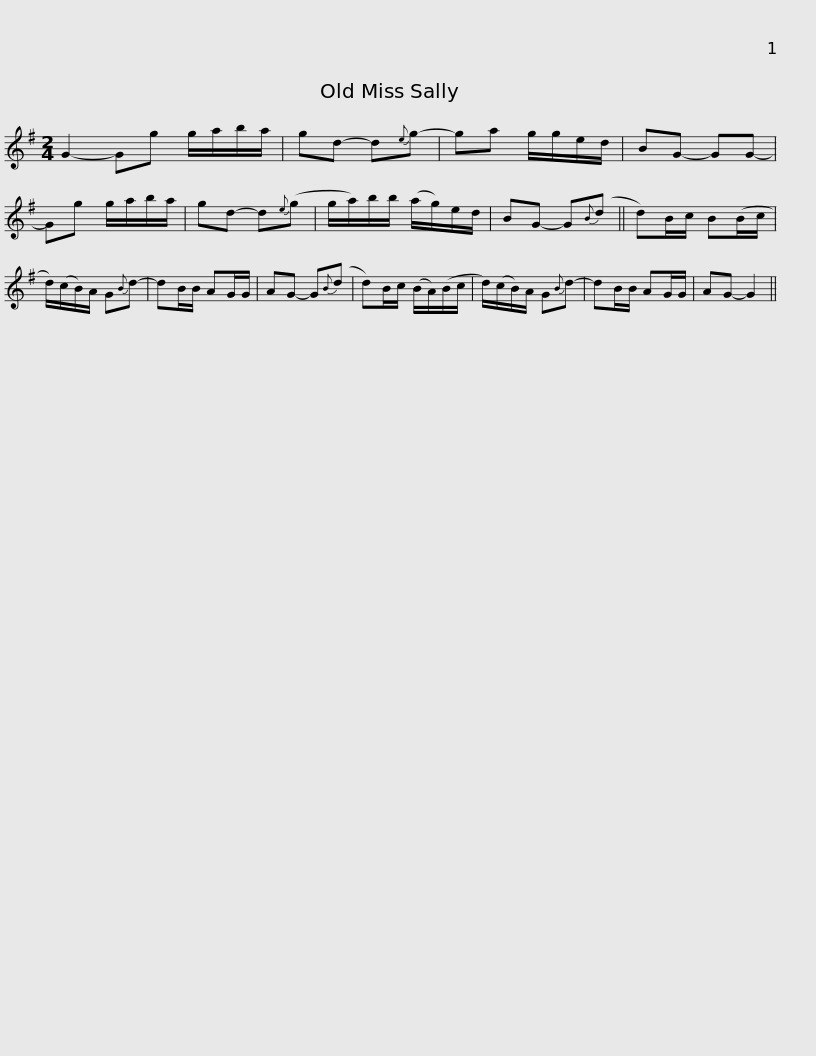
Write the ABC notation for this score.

X:1
L:1/8
M:2/4
I:linebreak $
K:G
V:1 treble
V:1
 G2- Gg g/a/b/a/ | gd- d{e}g- | ga g/g/e/d/ | BG- GG- | Gg g/a/b/a/ | %5
 gd- d{e}(g | g/a/)b/b/ (a/g/)e/d/ |$ BG- G{B}(d || d)B/c/ B(B/c/ | d/)(c/B/)A/ G{B}d- | %10
 dB/B/ AG/G/ | AG- G{B}(d | d)B/c/ (B/A/)(B/c/ | d/)(c/B/)A/ G{B}d- |$ dB/B/ AG/G/ | %15
 AG- G2 || %16
